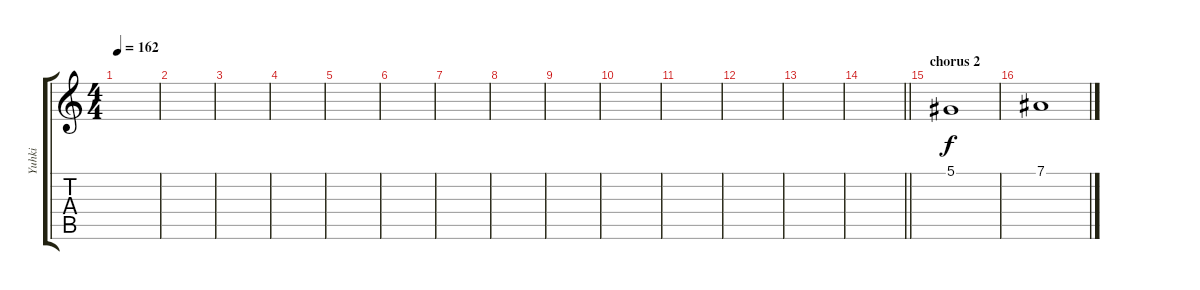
\track ("Yuhki" "Yuhki") {instrument stringensemble1}
\staff {score tabs}
\tuning (Eb4 Bb3 Gb3 Db3 Ab2 Eb2) {hide}
\ts (4 4)
\tempo 162
\clef g2
\ks c
|
|
|
|
|
|
|
|
|
|
|
|
|
\barLineRight lightlight
|
\section ("" "chorus 2")
5.1.1{dy f} |
7.1.1
